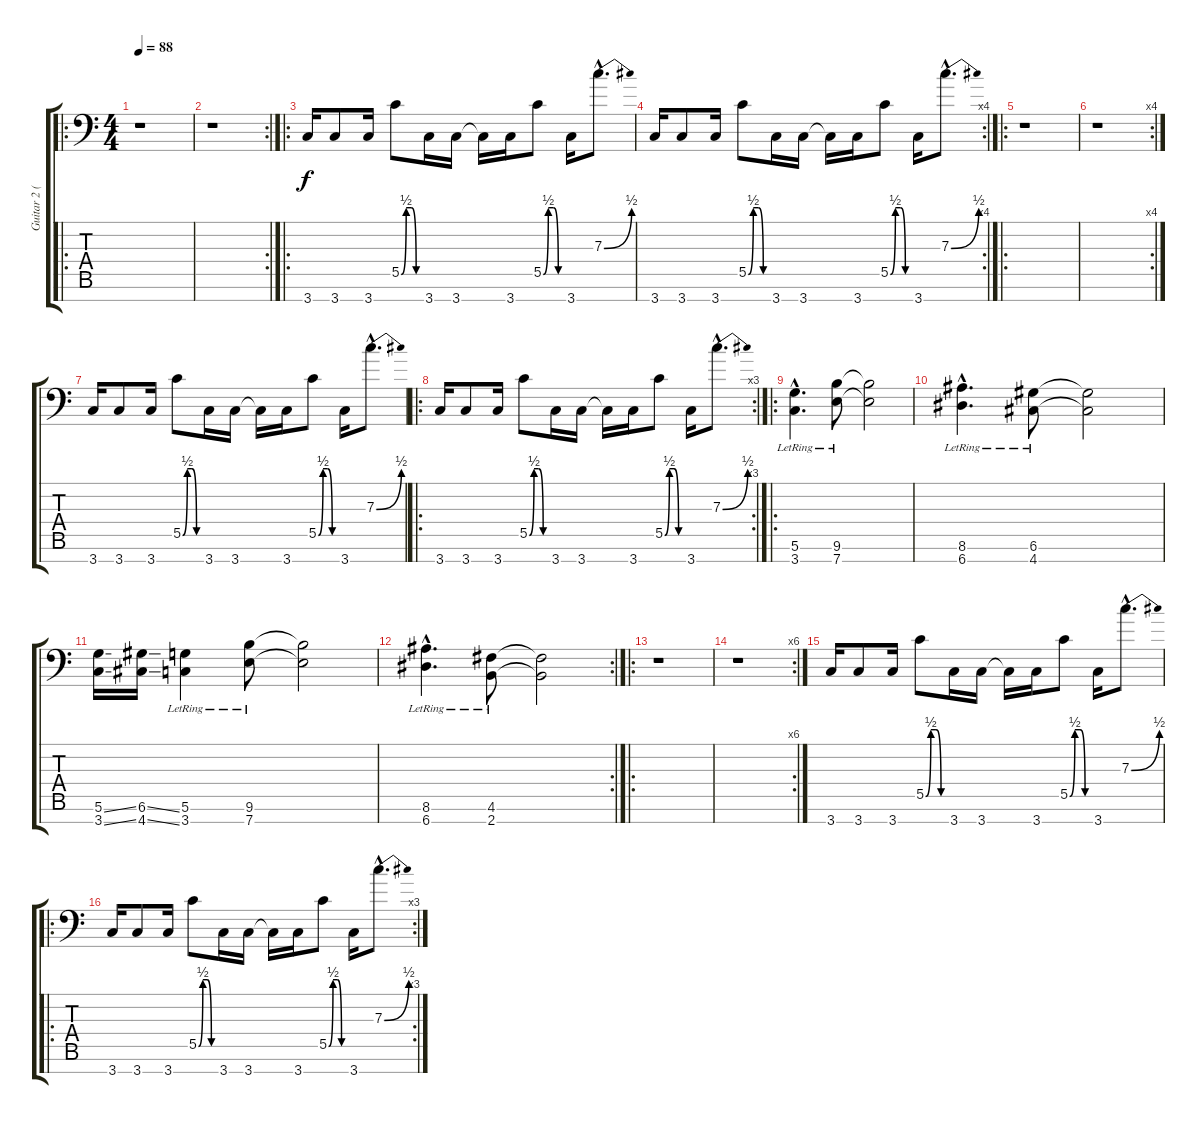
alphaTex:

\track ("Guitar 2 (Dist.)" "Guitar 2 (") {instrument distortionguitar}
\staff {score tabs}
\tuning (D4 A3 F3 C3 G2 D2 A1) {hide}
\ro
\ts (4 4)
\tempo 88
\clef f4
\ks c
r.1{dy f instrument distortionguitar} |
\rc 2
r.1 |
\ro
3.7.16 3.7.8 3.7.16 5.5{be (custom 0 0 15 2 30 2 45 0 60 0)}.8 3.7.16 3.7.16 3.7{t}.16 3.7.16 5.5{be (custom 0 0 15 2 30 2 45 0 60 0)}.8 3.7.16 7.3{be (bend 0 0 60 2) hac}.8{d} |
\rc 4
3.7.16 3.7.8 3.7.16 5.5{be (custom 0 0 15 2 30 2 45 0 60 0)}.8 3.7.16 3.7.16 3.7{t}.16 3.7.16 5.5{be (custom 0 0 15 2 30 2 45 0 60 0)}.8 3.7.16 7.3{be (bend 0 0 60 2) hac}.8{d} |
\ro
r.1 |
\rc 4
r.1 |
3.7.16 3.7.8 3.7.16 5.5{be (custom 0 0 15 2 30 2 45 0 60 0)}.8 3.7.16 3.7.16 3.7{t}.16 3.7.16 5.5{be (custom 0 0 15 2 30 2 45 0 60 0)}.8 3.7.16 7.3{be (bend 0 0 60 2) hac}.8{d} |
\ro
\rc 3
3.7.16 3.7.8 3.7.16 5.5{be (custom 0 0 15 2 30 2 45 0 60 0)}.8 3.7.16 3.7.16 3.7{t}.16 3.7.16 5.5{be (custom 0 0 15 2 30 2 45 0 60 0)}.8 3.7.16 7.3{be (bend 0 0 60 2) hac}.8{d} |
\ro
(5.6{hac lr} 3.7{hac lr}).4{d} (9.6{lr} 7.7{lr}).8 (9.6{t} 7.7{t}).2 |
(8.6{hac lr} 6.7{hac lr}).4{d} (6.6{lr} 4.7{lr}).8 (6.6{t} 4.7{t}).2 |
(5.6{ss} 3.7{ss}).16 (6.6{ss} 4.7{ss}).16 (5.6{lr} 3.7{lr}).4 (9.6{lr} 7.7{lr}).8 (9.6{t} 7.7{t}).2 |
\rc 2
(8.6{hac lr} 6.7{hac lr}).4{d} (4.6{lr} 2.7{lr}).8 (4.6{t} 2.7{t}).2 |
\ro
r.1 |
\rc 6
r.1 |
3.7.16 3.7.8 3.7.16 5.5{be (custom 0 0 15 2 30 2 45 0 60 0)}.8 3.7.16 3.7.16 3.7{t}.16 3.7.16 5.5{be (custom 0 0 15 2 30 2 45 0 60 0)}.8 3.7.16 7.3{be (bend 0 0 60 2) hac}.8{d} |
\ro
\rc 3
3.7.16 3.7.8 3.7.16 5.5{be (custom 0 0 15 2 30 2 45 0 60 0)}.8 3.7.16 3.7.16 3.7{t}.16 3.7.16 5.5{be (custom 0 0 15 2 30 2 45 0 60 0)}.8 3.7.16 7.3{be (bend 0 0 60 2) hac}.8{d}
